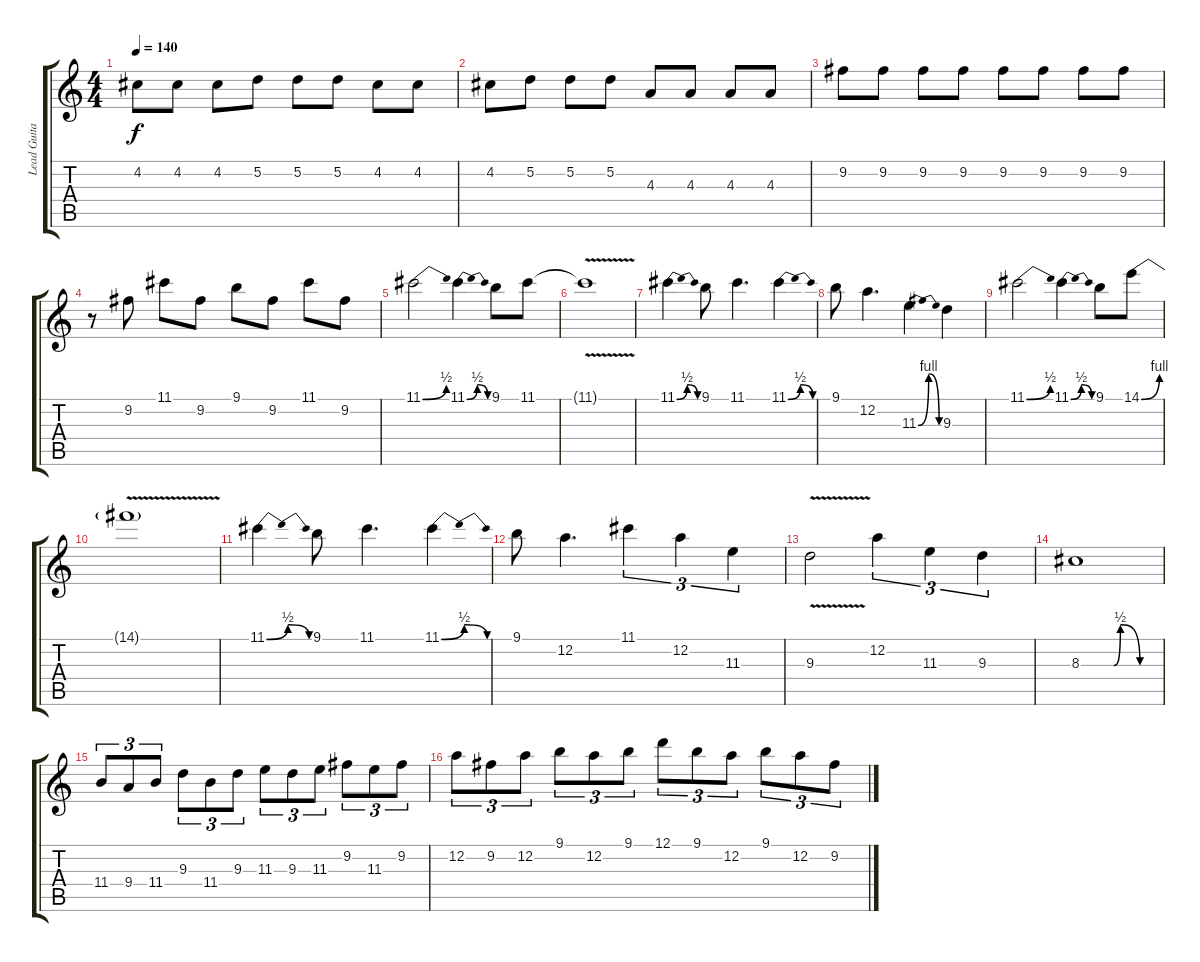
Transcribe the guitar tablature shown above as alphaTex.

\track ("Lead Guitar" "Lead Guita") {instrument distortionguitar}
\staff {score tabs}
\tuning (D4 A3 F3 C3 G2 C2) {hide}
\ts (4 4)
\tempo 140
\clef g2
\ks c
4.2.8{dy f} 4.2.8 4.2.8 5.2.8 5.2.8 5.2.8 4.2.8 4.2.8 |
4.2.8 5.2.8 5.2.8 5.2.8 4.3.8 4.3.8 4.3.8 4.3.8 |
9.2.8 9.2.8 9.2.8 9.2.8 9.2.8 9.2.8 9.2.8 9.2.8 |
r.8 9.2.8 11.1.8 9.2.8 9.1.8 9.2.8 11.1.8 9.2.8 |
11.1{be (bend 0 0 60 2)}.2 11.1{be (bendrelease 0 0 15 2 45 2 60 0)}.4 9.1.8 11.1.8 |
11.1{v t}.1 |
11.1{be (bendrelease 0 0 15 2 30 2 60 0)}.4 9.1.8 11.1.4{d} 11.1{be (bendrelease 0 0 16 2 30 2 60 0)}.4 |
9.1.8 12.2.4{d} 11.3{be (bendrelease 0 0 15 4 30 4 60 0)}.4 9.3.4 |
11.1{be (bend 0 0 60 2)}.2 11.1{be (bendrelease 0 0 15 2 30 2 60 0)}.4 9.1.8 14.1{be (bend 0 0 60 4)}.8 |
14.1{v t}.1 |
11.1{be (bendrelease 0 0 15 2 30 2 60 0)}.4 9.1.8 11.1.4{d} 11.1{be (bendrelease 0 0 16 2 30 2 60 0)}.4 |
9.1.8 12.2.4{d} 11.1.4{tu (3 2)} 12.2.4{tu (3 2)} 11.3.4{tu (3 2)} |
9.3{v}.2 12.2.4{tu (3 2)} 11.3.4{tu (3 2)} 9.3.4{tu (3 2)} |
8.3{be (custom 0 0 25 0 30 2 45 0 60 0)}.1 |
11.4.8{tu (3 2)} 9.4.8{tu (3 2)} 11.4.8{tu (3 2)} 9.3.8{tu (3 2)} 11.4.8{tu (3 2)} 9.3.8{tu (3 2)} 11.3.8{tu (3 2)} 9.3.8{tu (3 2)} 11.3.8{tu (3 2)} 9.2.8{tu (3 2)} 11.3.8{tu (3 2)} 9.2.8{tu (3 2)} |
12.2.8{tu (3 2)} 9.2.8{tu (3 2)} 12.2.8{tu (3 2)} 9.1.8{tu (3 2)} 12.2.8{tu (3 2)} 9.1.8{tu (3 2)} 12.1.8{tu (3 2)} 9.1.8{tu (3 2)} 12.2.8{tu (3 2)} 9.1.8{tu (3 2)} 12.2.8{tu (3 2)} 9.2.8{tu (3 2)}
